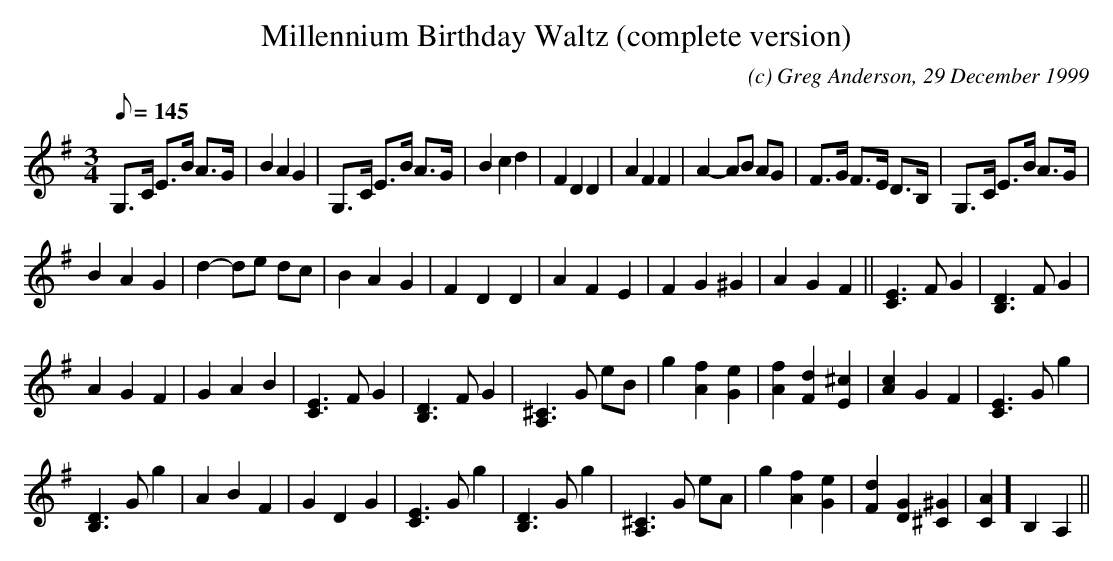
X:1
T:Millennium Birthday Waltz (complete version)
M:3/4
L:1/8
Q:145
C:(c) Greg Anderson, 29 December 1999
K:G
G,>C E>B A>G|B2 A2 G2|G,>C E>B A>G|B2 c2 d2|F2 D2 D2|A2 F2 F2|
A2- AB AG|F>G F>E D>B,|G,>C E>B A>G|!B2 A2 G2|d2- de dc|B2 A2 G2|
F2 D2 D2|A2 F2 E2|F2 G2 ^G2|A2 G2 F2||
[C3E3] F G2|[B,3D3] F G2|!A2 G2 F2|G2 A2 B2|[C3E3] F G2|
[B,3D3] F G2|[A,3^C3] G eB|g2 [A2f2] [G2e2]|[A2f2] [F2d2] [E2^c2]|[A2c2]
G2 F2|
[C3E3] G g2|![B,3D3] G g2|A2 B2 F2|G2 D2 G2|[C3E3] G g2|
[B,3D3] G g2|[A,3^C3] G eA|g2 [A2f2] [G2e2]|[F2d2] [D2G2] [^C2^G2]|[C2A2
] B,2 A,2||
